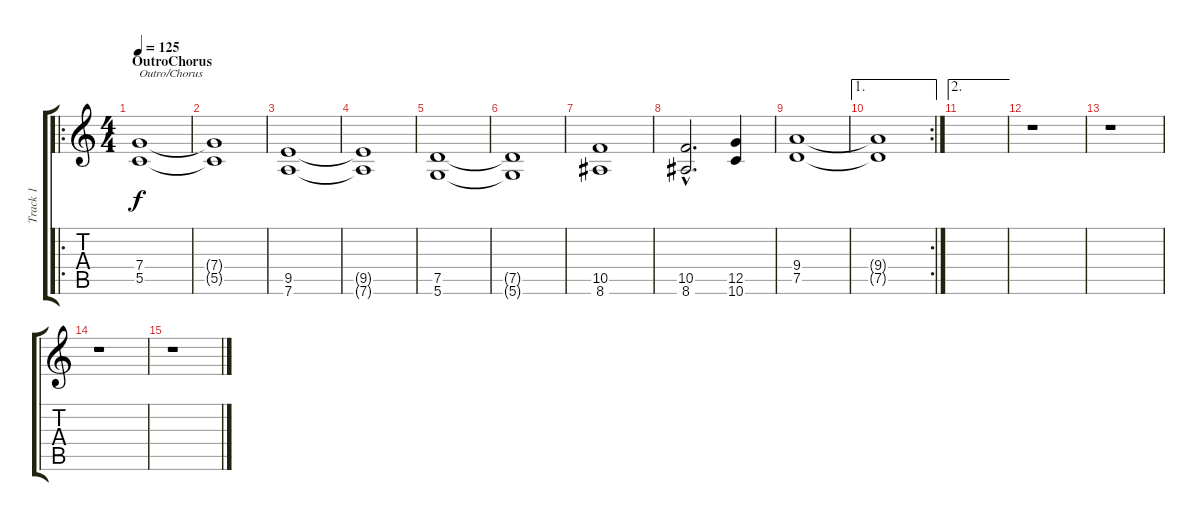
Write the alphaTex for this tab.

\track ("Track 1" "Track 1") {instrument electricguitarjazz}
\staff {score tabs}
\tuning (D4 A3 F3 C3 G2 D2) {hide}
\ro
\ts (4 4)
\section ("" "OutroChorus")
\tempo 125
\clef g2
\ks c
(7.4 5.5).1{txt "Outro/Chorus" dy f instrument distortionguitar} |
(7.4{t} 5.5{t}).1 |
(9.5 7.6).1 |
(9.5{t} 7.6{t}).1 |
(7.5 5.6).1 |
(7.5{t} 5.6{t}).1 |
(10.5 8.6).1 |
(10.5{hac} 8.6{hac}).2{d} (12.5 10.6).4 |
(9.4 7.5).1 |
\ae 1
\rc 2
(9.4{t} 7.5{t}).1 |
\ae 2
|
r.1 |
r.1 |
r.1 |
r.1
